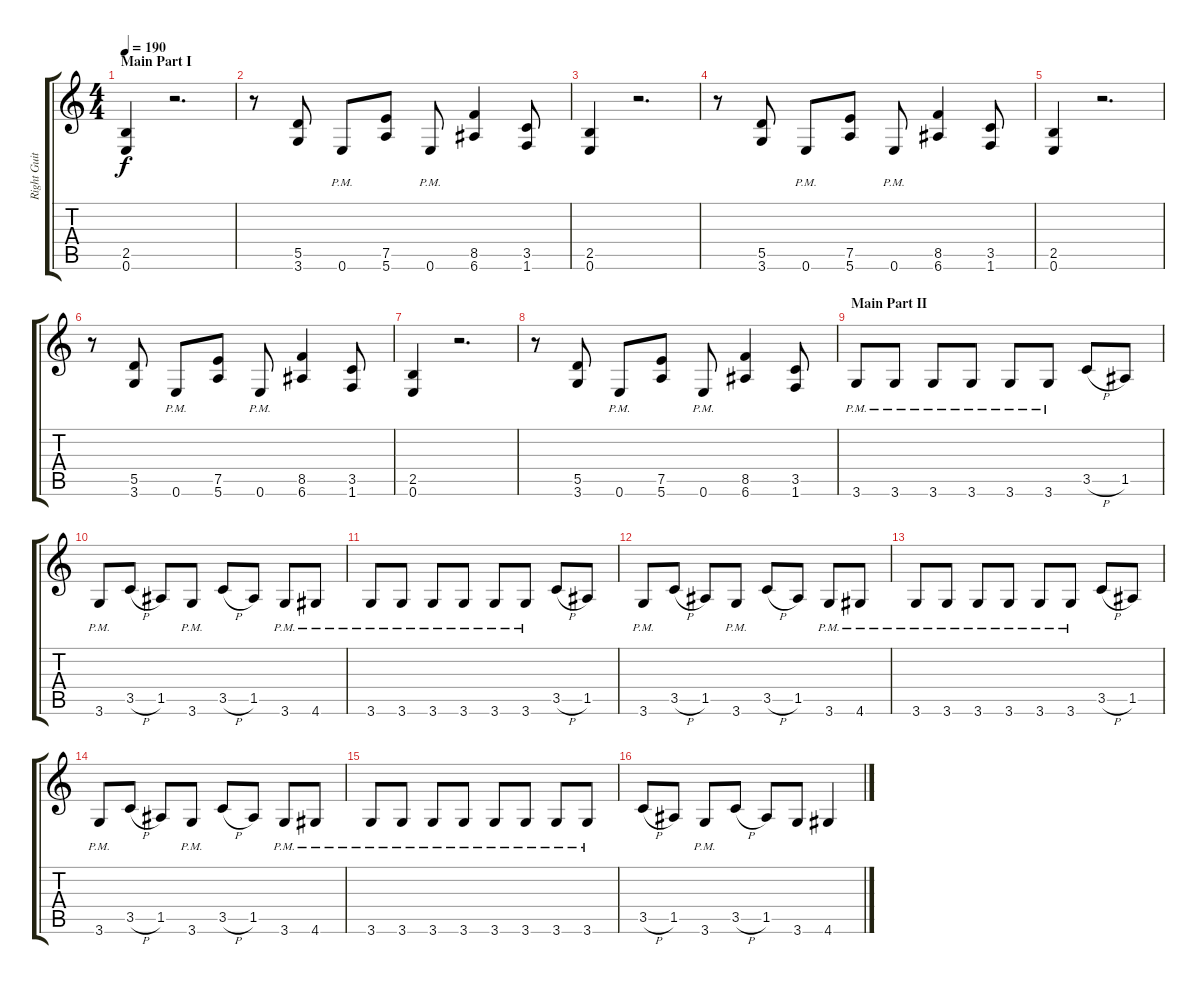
\track ("Right Guitar" "Right Guit") {instrument distortionguitar}
\staff {score tabs}
\tuning (E4 B3 G3 D3 A2 E2) {hide}
\ts (4 4)
\section ("" "Main Part I")
\tempo 190
\clef g2
\ks c
(2.5 0.6).4{dy f} r.2{d} |
r.8 (5.5 3.6).8 0.6{pm}.8 (7.5 5.6).8 0.6{pm}.8 (8.5 6.6).4 (3.5 1.6).8 |
(2.5 0.6).4 r.2{d} |
r.8 (5.5 3.6).8 0.6{pm}.8 (7.5 5.6).8 0.6{pm}.8 (8.5 6.6).4 (3.5 1.6).8 |
(2.5 0.6).4 r.2{d} |
r.8 (5.5 3.6).8 0.6{pm}.8 (7.5 5.6).8 0.6{pm}.8 (8.5 6.6).4 (3.5 1.6).8 |
(2.5 0.6).4 r.2{d} |
r.8 (5.5 3.6).8 0.6{pm}.8 (7.5 5.6).8 0.6{pm}.8 (8.5 6.6).4 (3.5 1.6).8 |
\section ("" "Main Part II")
3.6{pm}.8 3.6{pm}.8 3.6{pm}.8 3.6{pm}.8 3.6{pm}.8 3.6{pm}.8 3.5{h}.8 1.5.8 |
3.6{pm}.8 3.5{h}.8 1.5.8 3.6{pm}.8 3.5{h}.8 1.5.8 3.6{pm}.8 4.6{pm}.8 |
3.6{pm}.8 3.6{pm}.8 3.6{pm}.8 3.6{pm}.8 3.6{pm}.8 3.6{pm}.8 3.5{h}.8 1.5.8 |
3.6{pm}.8 3.5{h}.8 1.5.8 3.6{pm}.8 3.5{h}.8 1.5.8 3.6{pm}.8 4.6{pm}.8 |
3.6{pm}.8 3.6{pm}.8 3.6{pm}.8 3.6{pm}.8 3.6{pm}.8 3.6{pm}.8 3.5{h}.8 1.5.8 |
3.6{pm}.8 3.5{h}.8 1.5.8 3.6{pm}.8 3.5{h}.8 1.5.8 3.6{pm}.8 4.6{pm}.8 |
3.6{pm}.8 3.6{pm}.8 3.6{pm}.8 3.6{pm}.8 3.6{pm}.8 3.6{pm}.8 3.6{pm}.8 3.6{pm}.8 |
3.5{h}.8 1.5.8 3.6{pm}.8 3.5{h}.8 1.5.8 3.6.8 4.6.4
